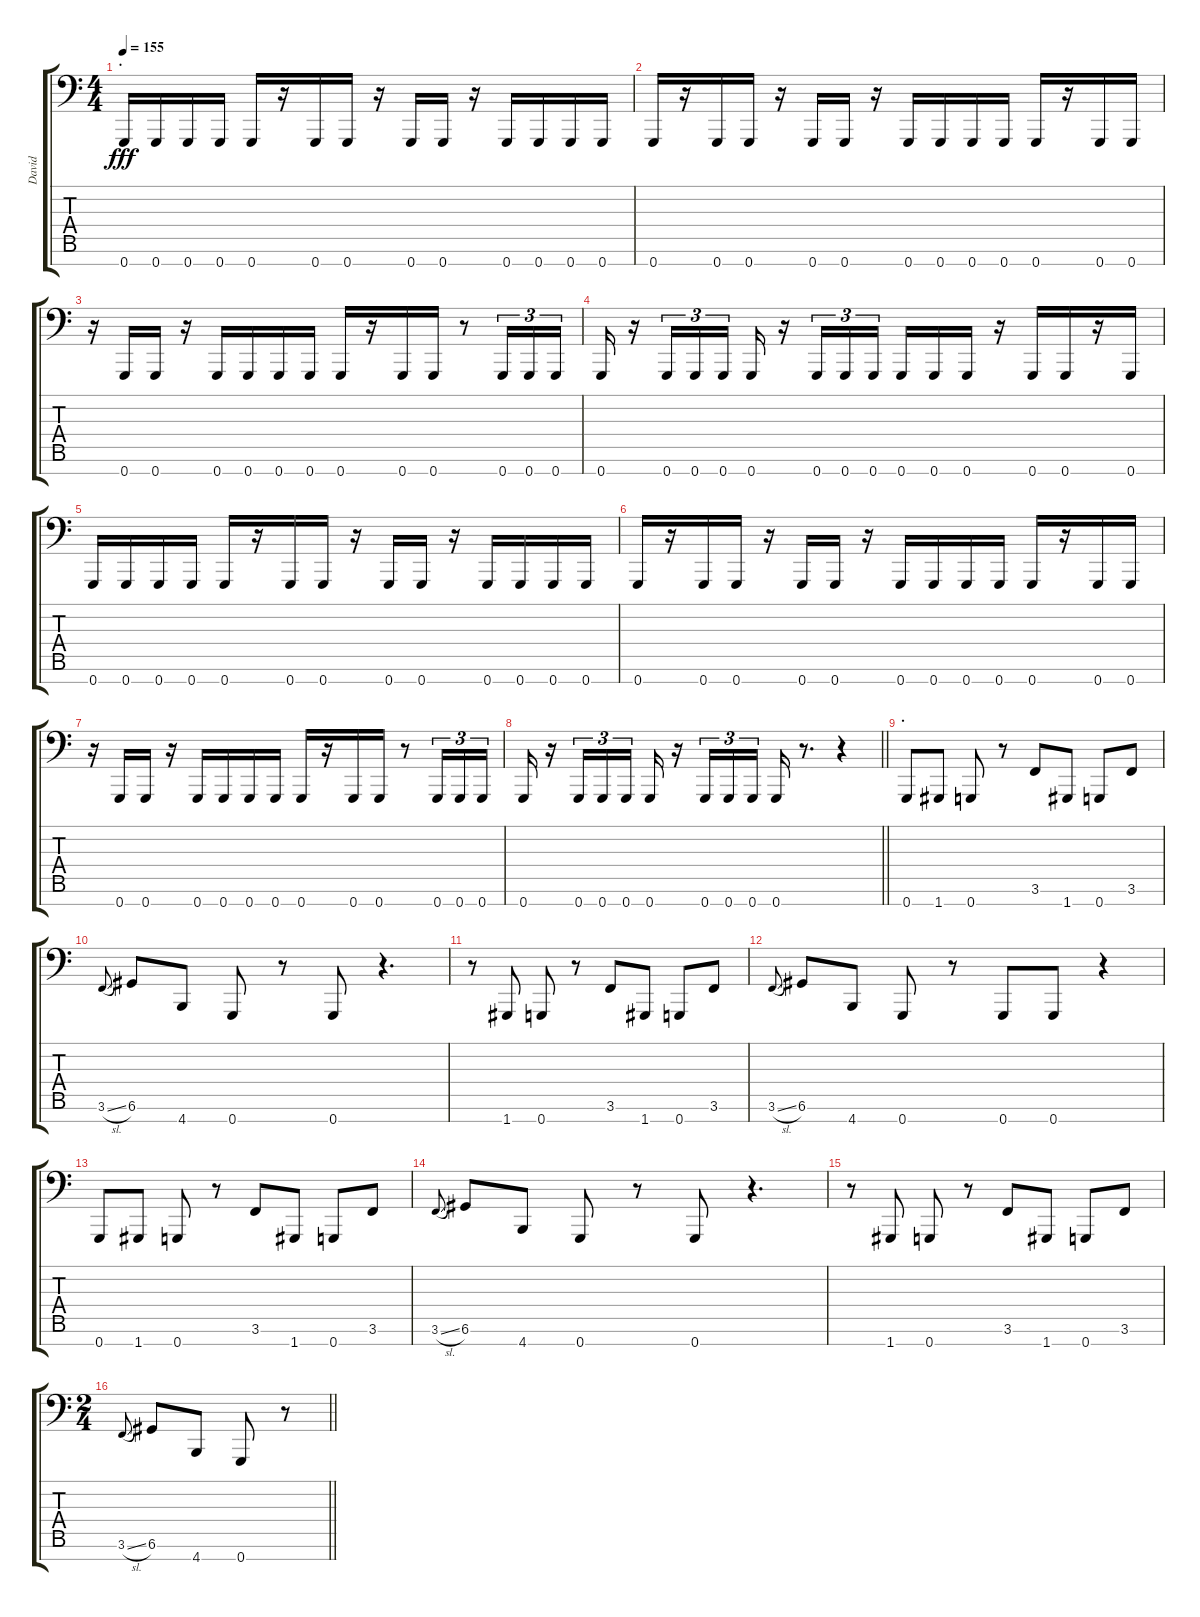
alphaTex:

\track ("David" "David") {instrument electricbasspick}
\staff {score tabs}
\tuning (D3 A2 F2 C2 G1 D1 G0) {hide}
\ts (4 4)
\section ("" ".")
\tempo 155
\clef f4
\ks c
0.7.16{dy fff} 0.7.16 0.7.16 0.7.16 0.7.16 r.16 0.7.16 0.7.16 r.16 0.7.16 0.7.16 r.16 0.7.16 0.7.16 0.7.16 0.7.16 |
0.7.16 r.16 0.7.16 0.7.16 r.16 0.7.16 0.7.16 r.16 0.7.16 0.7.16 0.7.16 0.7.16 0.7.16 r.16 0.7.16 0.7.16 |
r.16 0.7.16 0.7.16 r.16 0.7.16 0.7.16 0.7.16 0.7.16 0.7.16 r.16 0.7.16 0.7.16 r.8 0.7.16{tu (3 2)} 0.7.16{tu (3 2)} 0.7.16{tu (3 2)} |
0.7.16 r.16 0.7.16{tu (3 2)} 0.7.16{tu (3 2)} 0.7.16{tu (3 2)} 0.7.16 r.16 0.7.16{tu (3 2)} 0.7.16{tu (3 2)} 0.7.16{tu (3 2)} 0.7.16 0.7.16 0.7.16 r.16 0.7.16 0.7.16 r.16 0.7.16 |
0.7.16 0.7.16 0.7.16 0.7.16 0.7.16 r.16 0.7.16 0.7.16 r.16 0.7.16 0.7.16 r.16 0.7.16 0.7.16 0.7.16 0.7.16 |
0.7.16 r.16 0.7.16 0.7.16 r.16 0.7.16 0.7.16 r.16 0.7.16 0.7.16 0.7.16 0.7.16 0.7.16 r.16 0.7.16 0.7.16 |
r.16 0.7.16 0.7.16 r.16 0.7.16 0.7.16 0.7.16 0.7.16 0.7.16 r.16 0.7.16 0.7.16 r.8 0.7.16{tu (3 2)} 0.7.16{tu (3 2)} 0.7.16{tu (3 2)} |
\barLineRight lightlight
0.7.16 r.16 0.7.16{tu (3 2)} 0.7.16{tu (3 2)} 0.7.16{tu (3 2)} 0.7.16 r.16 0.7.16{tu (3 2)} 0.7.16{tu (3 2)} 0.7.16{tu (3 2)} 0.7.16 r.8{d} r.4 |
\section ("" ".")
0.7.8 1.7.8 0.7.8 r.8 3.6.8 1.7.8 0.7.8 3.6.8 |
3.6{sl}.8{gr onbeat} 6.6.8 4.7.8 0.7.8 r.8 0.7.8 r.4{d} |
r.8 1.7.8 0.7.8 r.8 3.6.8 1.7.8 0.7.8 3.6.8 |
3.6{sl}.8{gr onbeat} 6.6.8 4.7.8 0.7.8 r.8 0.7.8 0.7.8 r.4 |
0.7.8 1.7.8 0.7.8 r.8 3.6.8 1.7.8 0.7.8 3.6.8 |
3.6{sl}.8{gr onbeat} 6.6.8 4.7.8 0.7.8 r.8 0.7.8 r.4{d} |
r.8 1.7.8 0.7.8 r.8 3.6.8 1.7.8 0.7.8 3.6.8 |
\ts (2 4)
\barLineRight lightlight
3.6{sl}.8{gr onbeat} 6.6.8 4.7.8 0.7.8 r.8
